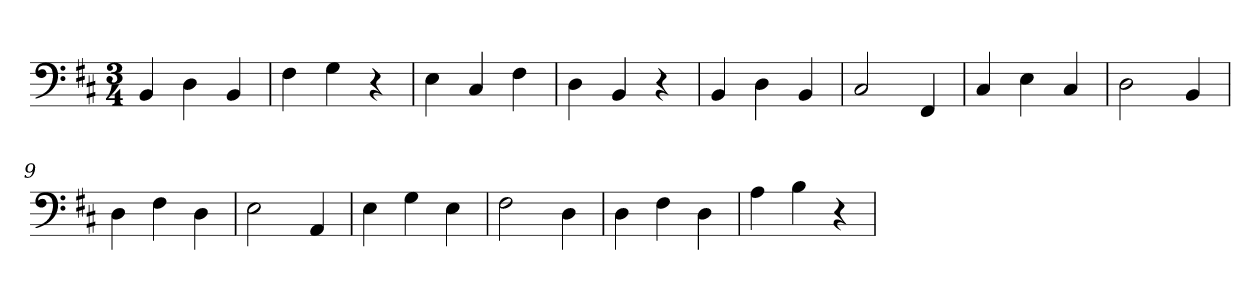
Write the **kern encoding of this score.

**kern
*part1
*staff1
*clefF4
*k[f#c#]
*M3/4
=1
4BB
4D
4BB
=2
4F#
4G
4r
=3
4E
4C#
4F#
=4
4D
4BB
4r
=5
4BB
4D
4BB
=6
2C#
4FF#
=7
4C#
4E
4C#
=8
2D
4BB
=9
4D
4F#
4D
!!LO:LB:g=z
=10
2E
4AA
=11
4E
4G
4E
=12
2F#
4D
=13
4D
4F#
4D
=14
4A
4B
4r
=
*-
